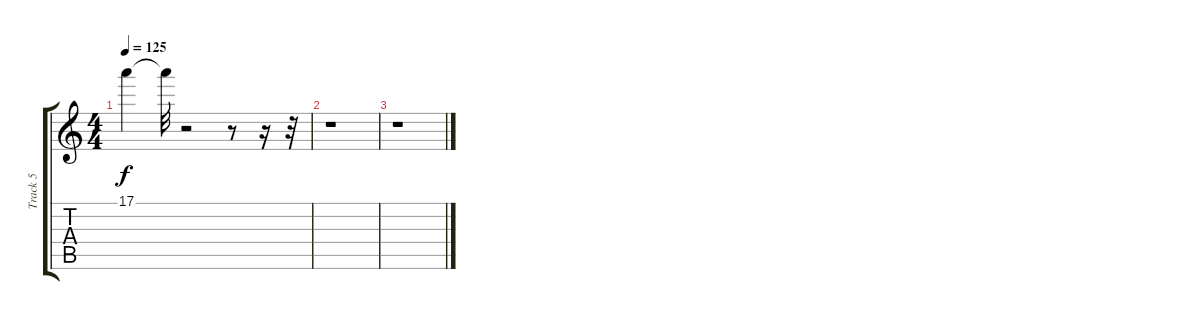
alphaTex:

\track ("Track 5" "Track 5") {instrument overdrivenguitar}
\staff {score tabs}
\tuning (E4 B3 G3 D3 A2 E2) {hide}
\ts (4 4)
\tempo 125
\clef g2
\ks c
17.1{t}.4{dy f} 17.1{t}.32 r.2 r.8 r.16 r.32 |
r.1 |
r.1
